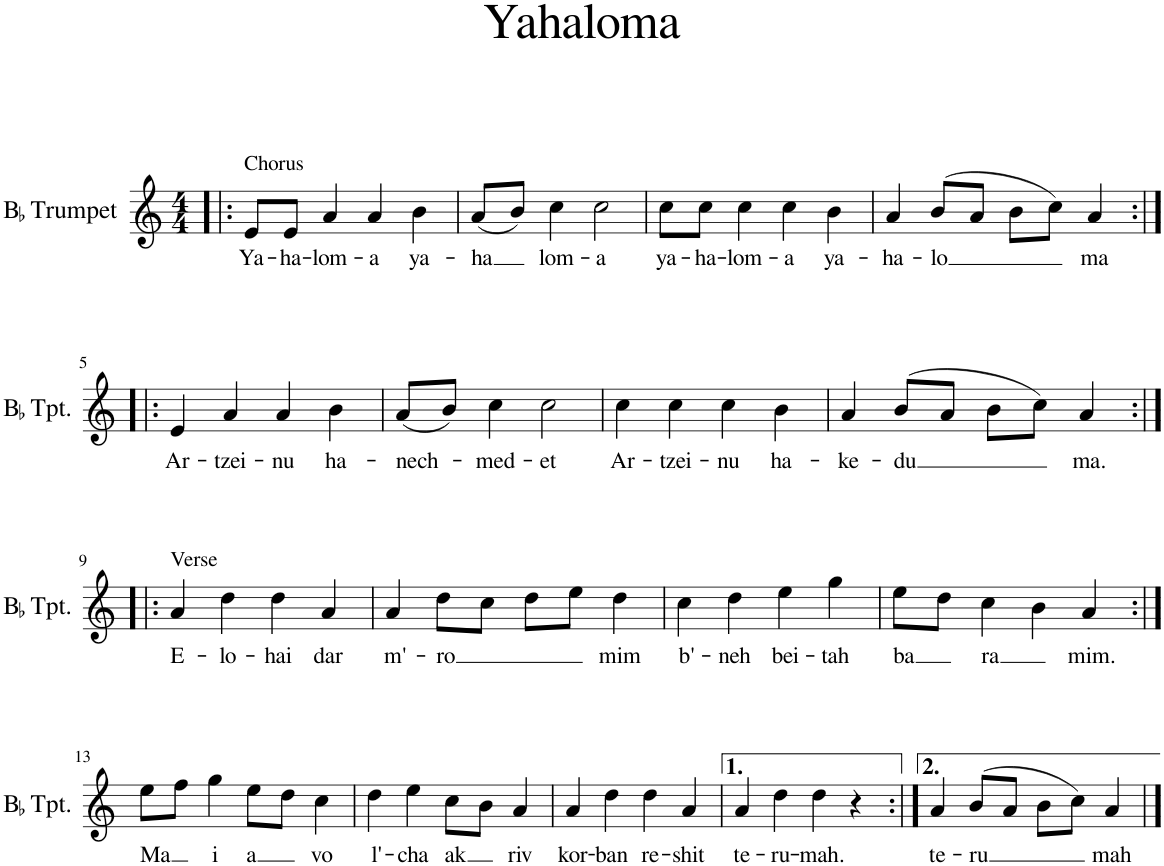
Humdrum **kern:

**kern	**text
*part1	*part1
*staff1	*staff1
*I"BaccidentalFlat Trumpet	*
*I'BaccidentalFlat Tpt.	*
*clefG2	*
*Trd1c2	*
*k[]	*
*M4/4	*
=1!|:	=1!|:
!LO:TX:a:t=Chorus	!
!	!LO:LY:b
8e/L	Ya-
!	!LO:LY:b
8e/J	-ha-
!	!LO:LY:b
4a/	-lom-
!	!LO:LY:b
4a/	-a
!	!LO:LY:b
4b\	ya-
=2	=2
!	!LO:LY:b
(8a/L	-ha
8b/J)	.
!	!LO:LY:b
4cc\	lom-
!	!LO:LY:b
2cc\	-a
=3	=3
!	!LO:LY:b
8cc\L	ya-
!	!LO:LY:b
8cc\J	-ha-
!	!LO:LY:b
4cc\	-lom-
!	!LO:LY:b
4cc\	-a
!	!LO:LY:b
4b\	ya-
=4	=4
!	!LO:LY:b
4a/	-ha-
!	!LO:LY:b
(8b/L	-lo
8a/J	.
8b\L	.
8cc\J)	.
!	!LO:LY:b
4a/	ma
!!LO:LB:g=z
=5:|!|:	=5:|!|:
!	!LO:LY:b
4e/	Ar-
!	!LO:LY:b
4a/	-tzei-
!	!LO:LY:b
4a/	-nu
!	!LO:LY:b
4b\	ha-
=6	=6
!	!LO:LY:b
(8a/L	-nech-
8b/J)	.
!	!LO:LY:b
4cc\	-med-
!	!LO:LY:b
2cc\	-et
=7	=7
!	!LO:LY:b
4cc\	Ar-
!	!LO:LY:b
4cc\	-tzei-
!	!LO:LY:b
4cc\	-nu
!	!LO:LY:b
4b\	ha-
=8	=8
!	!LO:LY:b
4a/	-ke-
!	!LO:LY:b
(8b/L	-du
8a/J	.
8b\L	.
8cc\J)	.
!	!LO:LY:b
4a/	ma.
!!LO:LB:g=z
=9:|!|:	=9:|!|:
!LO:TX:a:t=Verse	!
!	!LO:LY:b
4a/	E-
!	!LO:LY:b
4dd\	-lo-
!	!LO:LY:b
4dd\	-hai
!	!LO:LY:b
4a/	dar
=10	=10
!	!LO:LY:b
4a/	m'-
!	!LO:LY:b
8dd\L	-ro
8cc\J	.
8dd\L	.
8ee\J	.
!	!LO:LY:b
4dd\	mim
=11	=11
!	!LO:LY:b
4cc\	b'-
!	!LO:LY:b
4dd\	-neh
!	!LO:LY:b
4ee\	bei-
!	!LO:LY:b
4gg\	-tah
=12	=12
!	!LO:LY:b
8ee\L	ba
8dd\J	.
!	!LO:LY:b
4cc\	ra
4b\	.
!	!LO:LY:b
4a/	mim.
!!LO:LB:g=z
=13:|!	=13:|!
!	!LO:LY:b
8ee\L	Ma
8ff\J	.
!	!LO:LY:b
4gg\	i
!	!LO:LY:b
8ee\L	a
8dd\J	.
!	!LO:LY:b
4cc\	vo
=14	=14
!	!LO:LY:b
4dd\	l'-
!	!LO:LY:b
4ee\	-cha
!	!LO:LY:b
8cc\L	ak
8b\J	.
!	!LO:LY:b
4a/	riv
=15	=15
!	!LO:LY:b
4a/	kor-
!	!LO:LY:b
4dd\	-ban
!	!LO:LY:b
4dd\	re-
!	!LO:LY:b
4a/	-shit
=16	=16
!	!LO:LY:b
4a/	te-
!	!LO:LY:b
4dd\	-ru-
!	!LO:LY:b
4dd\	-mah.
4r	.
=17:|!	=17:|!
!	!LO:LY:b
4a/	te-
!	!LO:LY:b
(8b/L	-ru
8a/J	.
8b\L	.
8cc\J)	.
!	!LO:LY:b
4a/	mah
==	==
*-	*-
